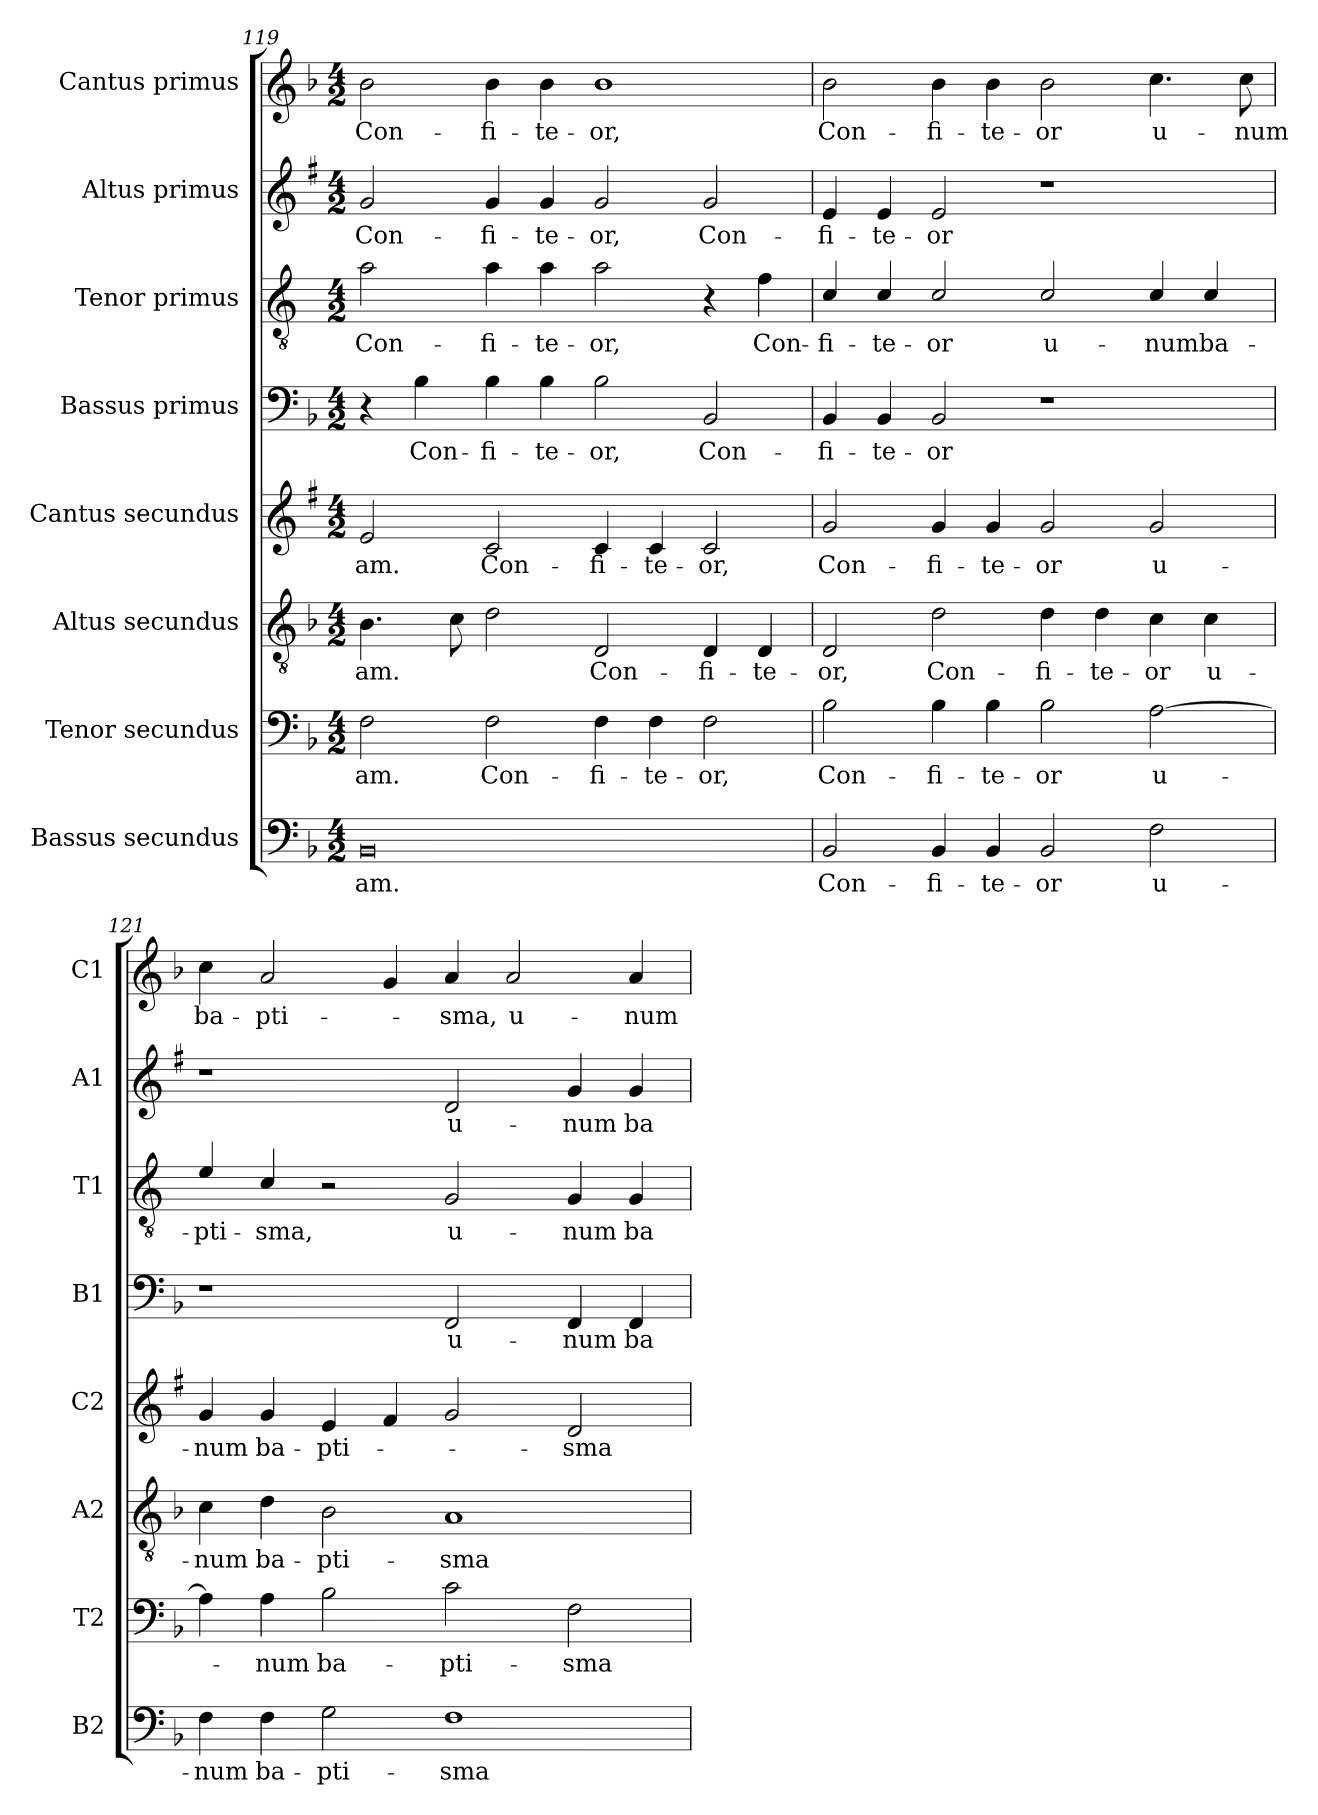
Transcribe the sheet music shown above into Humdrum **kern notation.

**kern	**text	**kern	**text	**kern	**text	**kern	**text	**kern	**text	**kern	**text	**kern	**text	**kern	**text
*part8	*part8	*part7	*part7	*part6	*part6	*part5	*part5	*part4	*part4	*part3	*part3	*part2	*part2	*part1	*part1
*staff8	*staff8	*staff7	*staff7	*staff6	*staff6	*staff5	*staff5	*staff4	*staff4	*staff3	*staff3	*staff2	*staff2	*staff1	*staff1
*I"Bassus secundus	*	*I"Tenor secundus	*	*I"Altus secundus	*	*I"Cantus secundus	*	*I"Bassus primus	*	*I"Tenor primus	*	*I"Altus primus	*	*I"Cantus primus	*
*I'B2	*	*I'T2	*	*I'A2	*	*I'C2	*	*I'B1	*	*I'T1	*	*I'A1	*	*I'C1	*
*clefF4	*	*clefF4	*	*clefGv2	*	*clefG2	*	*clefF4	*	*clefGv2	*	*clefG2	*	*clefG2	*
*	*	*	*	*	*	*ITrd1c2	*	*	*	*ITrd4c7	*	*ITrd1c2	*	*	*
*k[b-]	*	*k[b-]	*	*k[b-]	*	*k[b-]	*	*k[b-]	*	*k[b-]	*	*k[b-]	*	*k[b-]	*
*F:	*	*F:	*	*F:	*	*F:	*	*F:	*	*F:	*	*F:	*	*F:	*
*M4/2	*	*M4/2	*	*M4/2	*	*M4/2	*	*M4/2	*	*M4/2	*	*M4/2	*	*M4/2	*
=119	=119	=119	=119	=119	=119	=119	=119	=119	=119	=119	=119	=119	=119	=119	=119
!	!LO:LY:b	!	!LO:LY:b	!	!LO:LY:b	!	!LO:LY:b	!	!	!	!LO:LY:b	!	!LO:LY:b	!	!LO:LY:b
0BB-	-am.	2F\	-am.	4.B-\	-am.	2d/	-am.	4r	.	2d\	Con-	2f/	Con-	2b-\	Con-
!	!	!	!	!	!	!	!	!	!LO:LY:b	!	!	!	!	!	!
.	.	.	.	.	.	.	.	4B-\	Con-	.	.	.	.	.	.
.	.	.	.	8c\	.	.	.	.	.	.	.	.	.	.	.
!	!	!	!LO:LY:b	!	!	!	!LO:LY:b	!	!LO:LY:b	!	!LO:LY:b	!	!LO:LY:b	!	!LO:LY:b
.	.	2F\	Con-	2d\	.	2B-/	Con-	4B-\	-fi-	4d\	-fi-	4f/	-fi-	4b-\	-fi-
!	!	!	!	!	!	!	!	!	!LO:LY:b	!	!LO:LY:b	!	!LO:LY:b	!	!LO:LY:b
.	.	.	.	.	.	.	.	4B-\	-te-	4d\	-te-	4f/	-te-	4b-\	-te-
!	!	!	!LO:LY:b	!	!LO:LY:b	!	!LO:LY:b	!	!LO:LY:b	!	!LO:LY:b	!	!LO:LY:b	!	!LO:LY:b
.	.	4F\	-fi-	2D/	Con-	4B-/	-fi-	2B-\	-or,	2d\	-or,	2f/	-or,	1b-	-or,
!	!	!	!LO:LY:b	!	!	!	!LO:LY:b	!	!	!	!	!	!	!	!
.	.	4F\	-te-	.	.	4B-/	-te-	.	.	.	.	.	.	.	.
!	!	!	!LO:LY:b	!	!LO:LY:b	!	!LO:LY:b	!	!LO:LY:b	!	!	!	!LO:LY:b	!	!
.	.	2F\	-or,	4D/	-fi-	2B-/	-or,	2BB-/	Con-	4r	.	2f/	Con-	.	.
!	!	!	!	!	!LO:LY:b	!	!	!	!	!	!LO:LY:b	!	!	!	!
.	.	.	.	4D/	-te-	.	.	.	.	4B-\	Con-	.	.	.	.
=120	=120	=120	=120	=120	=120	=120	=120	=120	=120	=120	=120	=120	=120	=120	=120
!	!LO:LY:b	!	!LO:LY:b	!	!LO:LY:b	!	!LO:LY:b	!	!LO:LY:b	!	!LO:LY:b	!	!LO:LY:b	!	!LO:LY:b
2BB-/	Con-	2B-\	Con-	2D/	-or,	2f/	Con-	4BB-/	-fi-	4F/	-fi-	4d/	-fi-	2b-\	Con-
!	!	!	!	!	!	!	!	!	!LO:LY:b	!	!LO:LY:b	!	!LO:LY:b	!	!
.	.	.	.	.	.	.	.	4BB-/	-te-	4F/	-te-	4d/	-te-	.	.
!	!LO:LY:b	!	!LO:LY:b	!	!LO:LY:b	!	!LO:LY:b	!	!LO:LY:b	!	!LO:LY:b	!	!LO:LY:b	!	!LO:LY:b
4BB-/	-fi-	4B-\	-fi-	2d\	Con-	4f/	-fi-	2BB-/	-or	2F/	-or	2d/	-or	4b-\	-fi-
!	!LO:LY:b	!	!LO:LY:b	!	!	!	!LO:LY:b	!	!	!	!	!	!	!	!LO:LY:b
4BB-/	-te-	4B-\	-te-	.	.	4f/	-te-	.	.	.	.	.	.	4b-\	-te-
!	!LO:LY:b	!	!LO:LY:b	!	!LO:LY:b	!	!LO:LY:b	!	!	!	!LO:LY:b	!	!	!	!LO:LY:b
2BB-/	-or	2B-\	-or	4d\	-fi-	2f/	-or	1r	.	2F/	u-	1r	.	2b-\	-or
!	!	!	!	!	!LO:LY:b	!	!	!	!	!	!	!	!	!	!
.	.	.	.	4d\	-te-	.	.	.	.	.	.	.	.	.	.
!	!LO:LY:b	!	!LO:LY:b	!	!LO:LY:b	!	!LO:LY:b	!	!	!	!LO:LY:b	!	!	!	!LO:LY:b
2F\	u-	[2A\	u-	4c\	-or	2f/	u-	.	.	4F/	-num	.	.	4.cc\	u-
!	!	!	!	!	!LO:LY:b	!	!	!	!	!	!LO:LY:b	!	!	!	!
.	.	.	.	4c\	u-	.	.	.	.	4F/	ba-	.	.	.	.
!	!	!	!	!	!	!	!	!	!	!	!	!	!	!	!LO:LY:b
.	.	.	.	.	.	.	.	.	.	.	.	.	.	8cc\	-num
=121	=121	=121	=121	=121	=121	=121	=121	=121	=121	=121	=121	=121	=121	=121	=121
!	!LO:LY:b	!	!	!	!LO:LY:b	!	!LO:LY:b	!	!	!	!LO:LY:b	!	!	!	!LO:LY:b
4F\	-num	4A\]	.	4c\	-num	4f/	-num	1r	.	4A/	-pti-	1r	.	4cc\	ba-
!	!LO:LY:b	!	!LO:LY:b	!	!LO:LY:b	!	!LO:LY:b	!	!	!	!LO:LY:b	!	!	!	!LO:LY:b
4F\	ba-	4A\	-num	4d\	ba-	4f/	ba-	.	.	4F/	-sma,	.	.	2a/	-pti-
!	!LO:LY:b	!	!LO:LY:b	!	!LO:LY:b	!	!LO:LY:b	!	!	!	!	!	!	!	!
2G\	-pti-	2B-\	ba-	2B-\	-pti-	4d/	-pti-	.	.	2r	.	.	.	.	.
.	.	.	.	.	.	4e/	.	.	.	.	.	.	.	4g/	.
!	!LO:LY:b	!	!LO:LY:b	!	!LO:LY:b	!	!	!	!LO:LY:b	!	!LO:LY:b	!	!LO:LY:b	!	!LO:LY:b
1F	-sma	2c\	-pti-	1A	-sma	2f/	.	2FF/	u-	2C/	u-	2c/	u-	4a/	-sma,
!	!	!	!	!	!	!	!	!	!	!	!	!	!	!	!LO:LY:b
.	.	.	.	.	.	.	.	.	.	.	.	.	.	2a/	u-
!	!	!	!LO:LY:b	!	!	!	!LO:LY:b	!	!LO:LY:b	!	!LO:LY:b	!	!LO:LY:b	!	!
.	.	2F\	-sma	.	.	2c/	-sma	4FF/	-num	4C/	-num	4f/	-num	.	.
!	!	!	!	!	!	!	!	!	!LO:LY:b	!	!LO:LY:b	!	!LO:LY:b	!	!LO:LY:b
.	.	.	.	.	.	.	.	4FF/	ba-	4C/	ba-	4f/	ba-	4a/	-num
=	=	=	=	=	=	=	=	=	=	=	=	=	=	=	=
*-	*-	*-	*-	*-	*-	*-	*-	*-	*-	*-	*-	*-	*-	*-	*-
